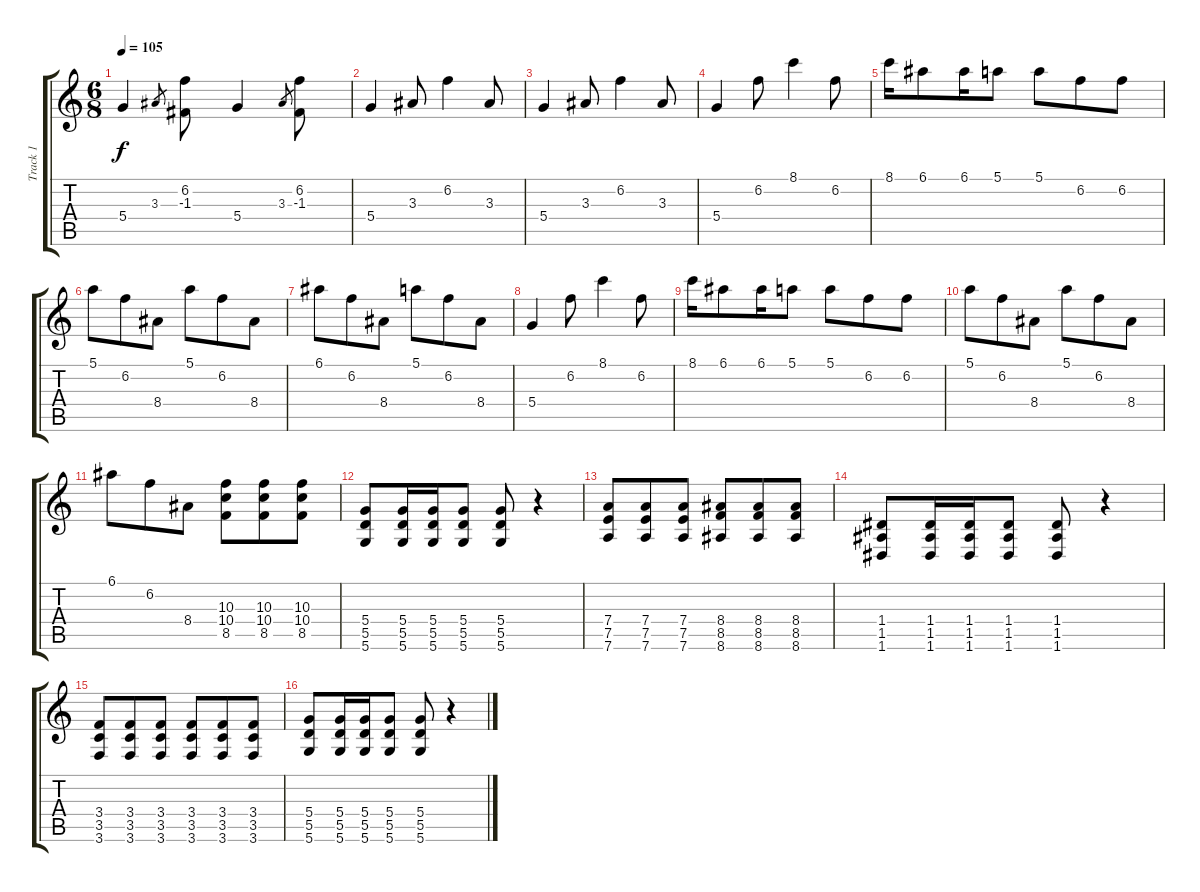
\track ("Track 1" "Track 1") {instrument electricguitarjazz}
\staff {score tabs}
\tuning (E4 B3 G3 D3 A2 D2) {hide}
\ts (6 8)
\tempo 105
\clef g2
\ks c
5.4.4{dy f} 3.3.8{gr} (6.2 -1.3).8 5.4.4 3.3.8{gr} (6.2 -1.3).8 |
5.4.4 3.3.8 6.2.4 3.3.8 |
5.4.4 3.3.8 6.2.4 3.3.8 |
5.4.4 6.2.8 8.1.4 6.2.8 |
8.1.16 6.1.8 6.1.16 5.1.8 5.1.8 6.2.8 6.2.8 |
5.1.8 6.2.8 8.4.8 5.1.8 6.2.8 8.4.8 |
6.1.8 6.2.8 8.4.8 5.1.8 6.2.8 8.4.8 |
5.4.4 6.2.8 8.1.4 6.2.8 |
8.1.16 6.1.8 6.1.16 5.1.8 5.1.8 6.2.8 6.2.8 |
5.1.8 6.2.8 8.4.8 5.1.8 6.2.8 8.4.8 |
6.1.8 6.2.8 8.4.8 (10.3 10.4 8.5).8{instrument overdrivenguitar} (10.3 10.4 8.5).8 (10.3 10.4 8.5).8 |
(5.4 5.5 5.6).8 (5.4 5.5 5.6).16 (5.4 5.5 5.6).16 (5.4 5.5 5.6).8 (5.4 5.5 5.6).8 r.4 |
(7.4 7.5 7.6).8 (7.4 7.5 7.6).8 (7.4 7.5 7.6).8 (8.4 8.5 8.6).8 (8.4 8.5 8.6).8 (8.4 8.5 8.6).8 |
(1.4 1.5 1.6).8 (1.4 1.5 1.6).16 (1.4 1.5 1.6).16 (1.4 1.5 1.6).8 (1.4 1.5 1.6).8 r.4 |
(3.4 3.5 3.6).8 (3.4 3.5 3.6).8 (3.4 3.5 3.6).8 (3.4 3.5 3.6).8 (3.4 3.5 3.6).8 (3.4 3.5 3.6).8 |
(5.4 5.5 5.6).8 (5.4 5.5 5.6).16 (5.4 5.5 5.6).16 (5.4 5.5 5.6).8 (5.4 5.5 5.6).8 r.4
